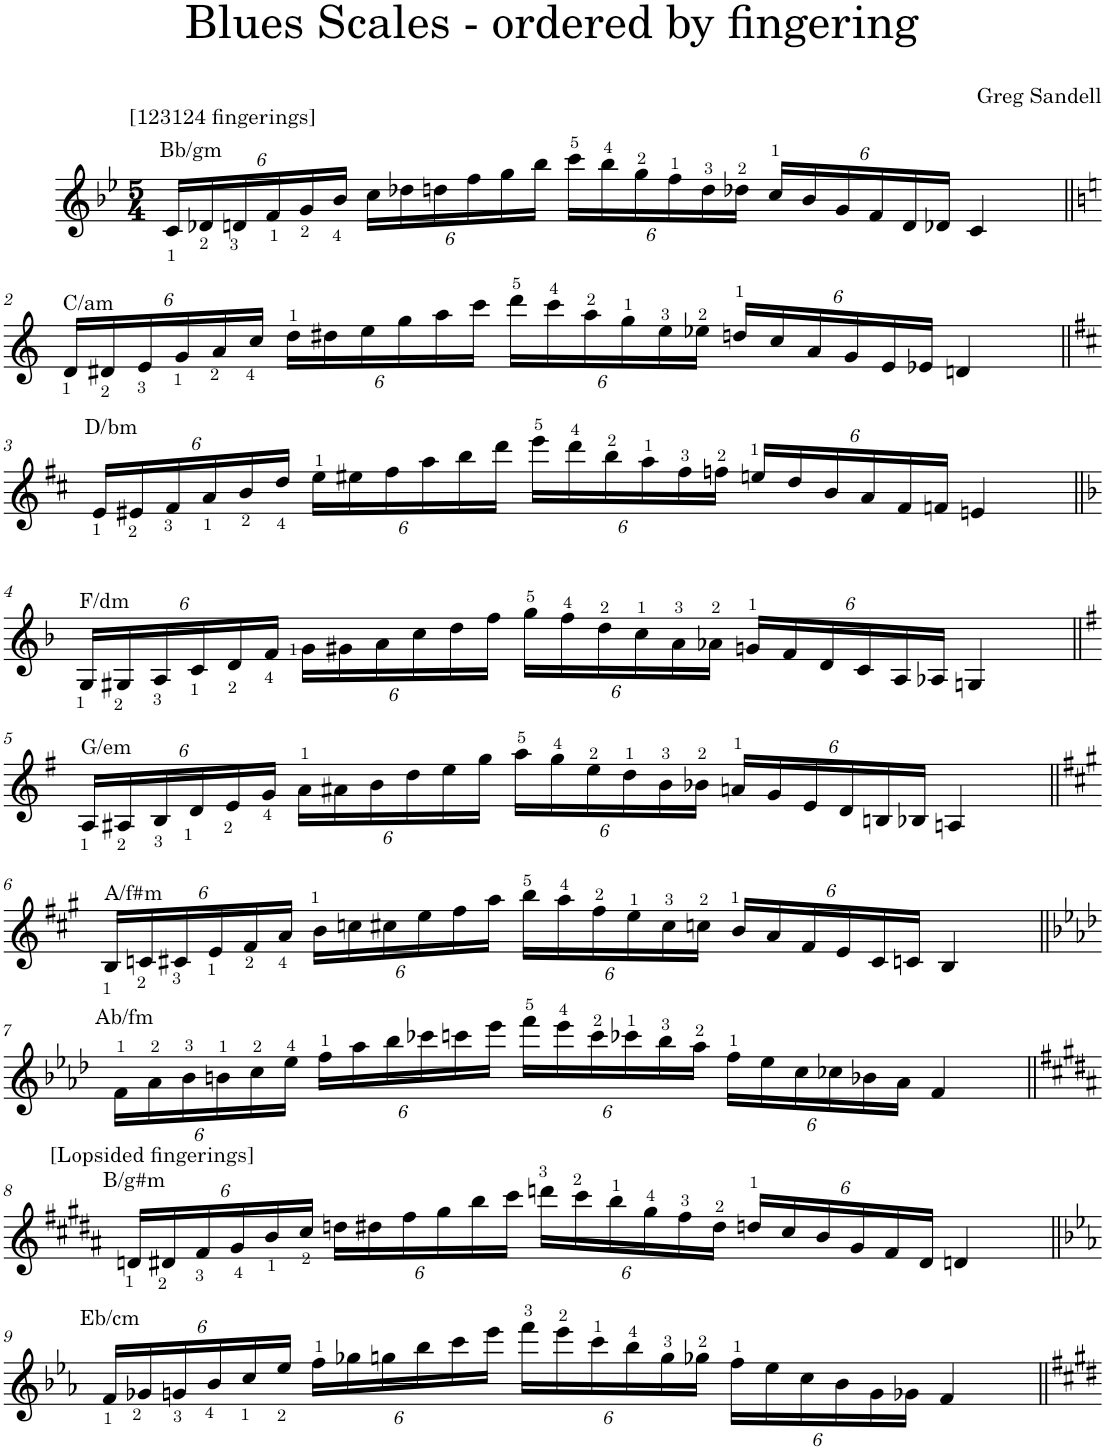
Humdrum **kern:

**kern	**kern
*part1	*part1
*staff2	*staff1
*I"Piano	*
*I'Pno.	*
*stria5	*
*clefF4	*clefG2
*k[b-e-]	*k[b-e-]
*M5/4	*M5/4
*	*Xbrackettup
=1	=1
!	!LO:TX:a:t=Bb/gm
!	!LO:TX:a:t=[123124 fingerings]
8BBB-/L	24c/LL
.	24d-X/
.	24dn/
8D/ 8A-X/	24f/
.	24g/
.	24b-/JJ
8EE-/	24cc\LL
.	24dd-X\
.	24ddn\
8D-X/ 8G/J	24ff\
.	24gg\
.	24bb-\JJ
8CC/L	24ccc\LL
.	24bb-\
.	24gg\
8En/ 8B-/	24ff\
.	24dd\
.	24dd-X\JJ
8FF/	24cc/LL
.	24b-/
.	24g/
8E-X/ 8An/J	24f/
.	24d/
.	24d-X/JJ
4BBB-	4c/
!!LO:LB:g=z
=2||	=2||
*k[]	*k[]
!	!LO:TX:a:t=C/am
8AAA/L	24d/LL
.	24d#X/
.	24e/
8C#X/ 8G/	24g/
.	24a/
.	24cc/JJ
8DD/	24dd\LL
.	24dd#X\
.	24ee\
8Cn/ 8F#X/J	24gg\
.	24aa\
.	24ccc\JJ
8FF/L	24ddd\LL
.	24ccc\
.	24aa\
8C/ 8E-X/ 8A/	24gg\
.	24ee\
.	24ee-X\JJ
8EE/	24ddn/LL
.	24cc/
.	24a/
8D/ 8G#X/J	24g/
.	24e/
.	24e-X/JJ
4AAA	4dn/
!!LO:LB:g=z
=3||	=3||
*k[f#c#]	*k[f#c#]
!	!LO:TX:a:t=D/bm
8DD/L	24e/LL
.	24e#X/
.	24f#/
8F#/ 8B#X/	24a/
.	24b/
.	24dd/JJ
8GG/	24ee\LL
.	24ee#X\
.	24ff#\
8E#X/ 8Bn/J	24aa\
.	24bb\
.	24ddd\JJ
8EE\L	24eee\LL
.	24ddd\
.	24bb\
8G#X\ 8d\	24aa\
.	24ff#\
.	24ffn\JJ
8AA\	24een/LL
.	24dd/
.	24b/
8Gn\ 8c#\J	24a/
.	24f#/
.	24fn/JJ
4DD	4en/
!!LO:LB:g=z
=4||	=4||
*k[b-]	*k[b-]
!	!LO:TX:a:t=F/dm
8DD/L	24G/LL
.	24G#X/
.	24A/
8F#X/ 8c/	24c/
.	24d/
.	24f/JJ
8GG/	24g\LL
.	24g#X\
.	24a\
8Fn/ 8Bn/J	24cc\
.	24dd\
.	24ff\JJ
8BB-\L	24gg\LL
.	24ff\
.	24dd\
8G#X\ 8d\	24cc\
.	24a\
.	24a-X\JJ
8AA\	24gn/LL
.	24f/
.	24d/
8Gn\ 8c#X\J	24c/
.	24A/
.	24A-X/JJ
4DD	4Gn/
!!LO:LB:g=z
=5||	=5||
*k[f#]	*k[f#]
!	!LO:TX:a:t=G/em
8GGG/L	24A/LL
.	24A#X/
.	24B/
8BB/ 8Fn/	24d/
.	24e/
.	24g/JJ
8CC/	24a\LL
.	24a#X\
.	24b\
8BB-X/ 8E/J	24dd\
.	24ee\
.	24gg\JJ
8AAA/L	24aa\LL
.	24gg\
.	24ee\
8D-X/ 8G/	24dd\
.	24b\
.	24b-X\JJ
8DD/	24an/LL
.	24g/
.	24e/
8C/ 8F#X/J	24d/
.	24Bn/
.	24B-X/JJ
4GGG	4An/
!!LO:LB:g=z
=6||	=6||
*k[f#c#g#]	*k[f#c#g#]
!	!LO:TX:a:t=A/f#m
8FF#\L	24B/LL
.	24cn/
.	24c#X/
8A#X\ 8e\	24e/
.	24f#/
.	24a/JJ
8BB\	24b\LL
.	24ccn\
.	24cc#X\
8An\ 8d#X\J	24ee\
.	24ff#\
.	24aa\JJ
8D\L	24bb\LL
.	24aa\
.	24ff#\
8B#X\ 8f#\	24ee\
.	24cc#\
.	24ccn\JJ
8C#\	24b/LL
.	24a/
.	24f#/
8Bn\ 8e#X\J	24e/
.	24c#/
.	24cn/JJ
4FF#	4B/
!!LO:LB:g=z
=7||	=7||
*k[b-e-a-d-]	*k[b-e-a-d-]
!	!LO:TX:a:t=Ab/fm
8AAA-/L	24f\LL
.	24a-\
.	24b-\
8C/ 8G-X/	24bn\
.	24cc\
.	24ee-\JJ
8DD-/	24ff\LL
.	24aa-\
.	24bb-\
8C-X/ 8F/J	24ccc-X\
.	24cccn\
.	24eee-\JJ
8BBB-/L	24fff\LL
.	24eee-\
.	24ccc\
8Dn/ 8A-/	24ccc-X\
.	24bb-\
.	24aa-\JJ
8EE-/	24ff\LL
.	24ee-\
.	24cc\
8D-X/ 8Gn/J	24cc-X\
.	24b-X\
.	24a-\JJ
4AAA-	4f/
!!LO:LB:g=z
=8||	=8||
*k[f#c#g#d#a#]	*k[f#c#g#d#a#]
!	!LO:TX:a:t=[Lopsided fingerings]
!	!LO:TX:a:t=B/g#m
8GG#\L	24dn/LL
.	24d#X/
.	24f#/
8B#X\ 8f#\	24g#/
.	24b/
.	24cc#/JJ
8C#\	24ddn\LL
.	24dd#X\
.	24ff#\
8Bn\ 8e#X\J	24gg#\
.	24bb\
.	24ccc#\JJ
8E\L	24dddn\LL
.	24ccc#\
.	24bb\
8c##X\ 8g#\	24gg#\
.	24ff#\
.	24dd#\JJ
8D#\	24ddn/LL
.	24cc#/
.	24b/
8c#X\ 8f##X\J	24g#/
.	24f#/
.	24d#/JJ
4GG#	4dn/
!!LO:LB:g=z
=9||	=9||
*k[b-e-a-]	*k[b-e-a-]
!	!LO:TX:a:t=Eb/cm
8CC/L	24f/LL
.	24g-X/
.	24gn/
8En/ 8B-/	24b-/
.	24cc/
.	24ee-/JJ
8FF/	24ff\LL
.	24gg-X\
.	24ggn\
8E-X/ 8An/J	24bb-\
.	24ccc\
.	24eee-\JJ
8DD/L	24fff\LL
.	24eee-\
.	24ccc\
8F#X/ 8c/	24bb-\
.	24gg\
.	24gg-X\JJ
8GG/	24ff\LL
.	24ee-\
.	24cc\
8Fn/ 8Bn/J	24b-\
.	24g\
.	24g-X\JJ
4CC	4f/
=||	=||
*-	*-
